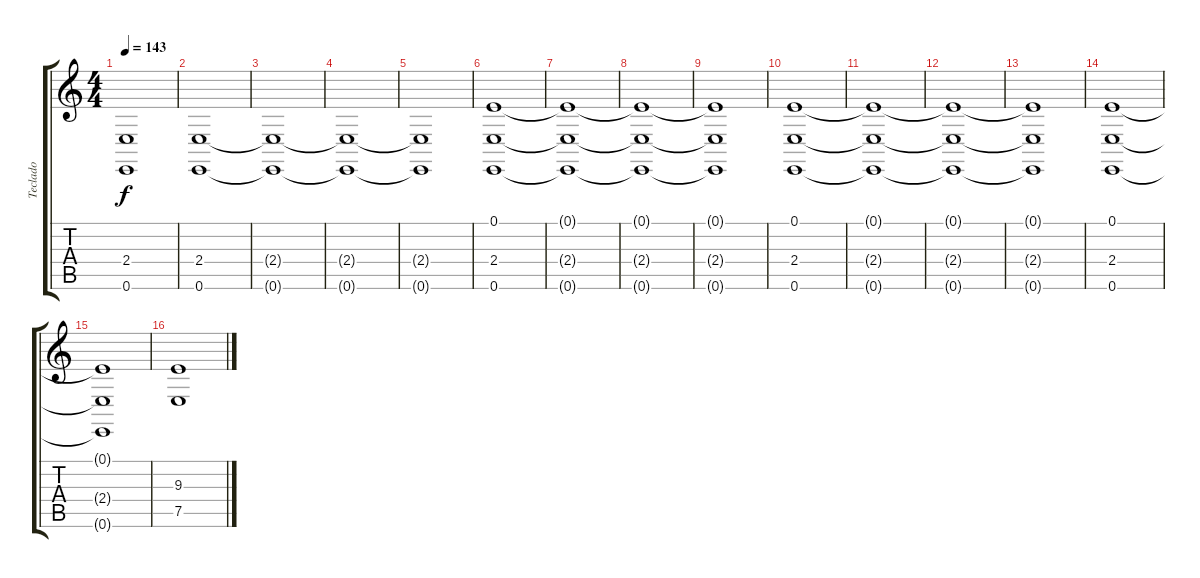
\track ("Teclado" "Teclado") {instrument stringensemble1}
\staff {score tabs}
\tuning (E4 B3 G3 D3 A2 E2) {hide}
\ts (4 4)
\tempo 143
\clef g2
\ks c
(2.4{t} 0.6{t}).1{dy f} |
(2.4 0.6).1 |
(2.4{t} 0.6{t}).1 |
(2.4{t} 0.6{t}).1 |
(2.4{t} 0.6{t}).1 |
(0.1 2.4 0.6).1 |
(0.1{t} 2.4{t} 0.6{t}).1 |
(0.1{t} 2.4{t} 0.6{t}).1 |
(0.1{t} 2.4{t} 0.6{t}).1 |
(0.1 2.4 0.6).1 |
(0.1{t} 2.4{t} 0.6{t}).1 |
(0.1{t} 2.4{t} 0.6{t}).1 |
(0.1{t} 2.4{t} 0.6{t}).1 |
(0.1 2.4 0.6).1 |
(0.1{t} 2.4{t} 0.6{t}).1 |
(9.3 7.5).1
